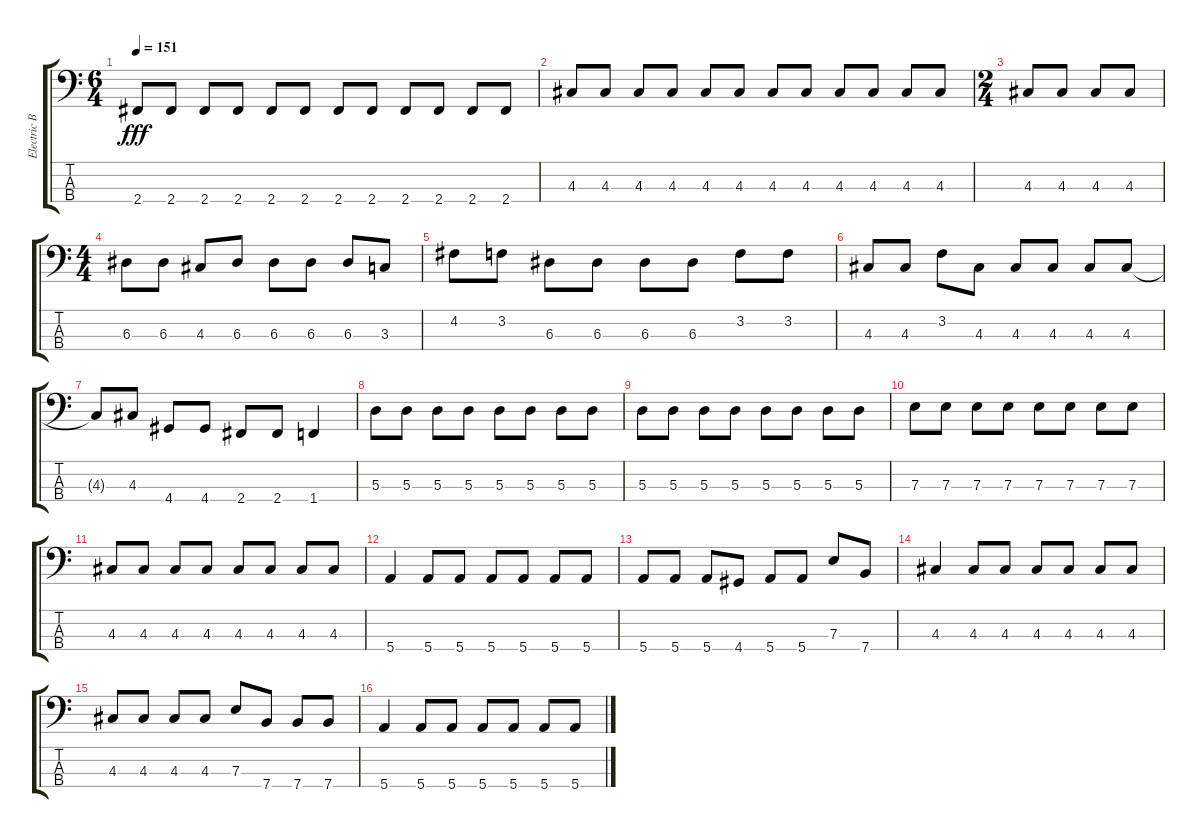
\track ("Electric Bass" "Electric B") {instrument electricbassfinger}
\staff {score tabs}
\tuning (G2 D2 A1 E1) {hide}
\ts (6 4)
\tempo 151
\clef f4
\ks c
2.4.8{dy fff} 2.4.8 2.4.8 2.4.8 2.4.8 2.4.8 2.4.8 2.4.8 2.4.8 2.4.8 2.4.8 2.4.8 |
4.3.8 4.3.8 4.3.8 4.3.8 4.3.8 4.3.8 4.3.8 4.3.8 4.3.8 4.3.8 4.3.8 4.3.8 |
\ts (2 4)
4.3.8 4.3.8 4.3.8 4.3.8 |
\ts (4 4)
6.3.8 6.3.8 4.3.8 6.3.8 6.3.8 6.3.8 6.3.8 3.3.8 |
4.2.8 3.2.8 6.3.8 6.3.8 6.3.8 6.3.8 3.2.8 3.2.8 |
4.3.8 4.3.8 3.2.8 4.3.8 4.3.8 4.3.8 4.3.8 4.3.8 |
4.3{t}.8 4.3.8 4.4.8 4.4.8 2.4.8 2.4.8 1.4.4 |
5.3.8 5.3.8 5.3.8 5.3.8 5.3.8 5.3.8 5.3.8 5.3.8 |
5.3.8 5.3.8 5.3.8 5.3.8 5.3.8 5.3.8 5.3.8 5.3.8 |
7.3.8 7.3.8 7.3.8 7.3.8 7.3.8 7.3.8 7.3.8 7.3.8 |
4.3.8 4.3.8 4.3.8 4.3.8 4.3.8 4.3.8 4.3.8 4.3.8 |
5.4.4 5.4.8 5.4.8 5.4.8 5.4.8 5.4.8 5.4.8 |
5.4.8 5.4.8 5.4.8 4.4.8 5.4.8 5.4.8 7.3.8 7.4.8 |
4.3.4 4.3.8 4.3.8 4.3.8 4.3.8 4.3.8 4.3.8 |
4.3.8 4.3.8 4.3.8 4.3.8 7.3.8 7.4.8 7.4.8 7.4.8 |
5.4.4 5.4.8 5.4.8 5.4.8 5.4.8 5.4.8 5.4.8
